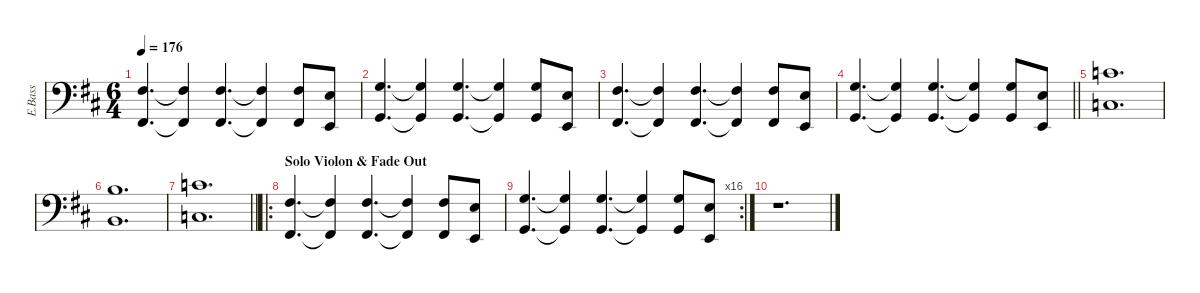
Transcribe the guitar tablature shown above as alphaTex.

\hideDynamics
\bracketExtendMode groupsimilarinstruments
\otherSystemsTrackNameOrientation horizontal
\track ("E.Piano Bass" "E.Bass") {instrument electricpiano1}
\staff {score}
\tuning (C3 G2 D2 A1 E1 B0)
\displaytranspose 12
\ts (6 4)
\tempo 176
\clef f4
\ks bminor
(4.3{acc #} 2.5{acc #}).4{d dy f beam Up} (4.3{t acc #} 2.5{t acc #}).4{beam Up} (4.3{acc #} 2.5{acc #}).4{d beam Up} (4.3{t acc #} 2.5{t acc #}).4{beam Up} (4.3{acc #} 2.5{acc #}).8{beam Up} (2.3{acc forcenatural} 0.5{acc forcenatural}).8{beam Up} |
(5.3{acc forcenatural} 3.5{acc forcenatural}).4{d beam Up} (5.3{t acc forcenatural} 3.5{t acc forcenatural}).4{beam Up} (5.3{acc forcenatural} 3.5{acc forcenatural}).4{d beam Up} (5.3{t acc forcenatural} 3.5{t acc forcenatural}).4{beam Up} (5.3{acc forcenatural} 3.5{acc forcenatural}).8{beam Up} (2.3{acc forcenatural} 0.5{acc forcenatural}).8{beam Up} |
(4.3{acc #} 2.5{acc #}).4{d beam Up} (4.3{t acc #} 2.5{t acc #}).4{beam Up} (4.3{acc #} 2.5{acc #}).4{d beam Up} (4.3{t acc #} 2.5{t acc #}).4{beam Up} (4.3{acc #} 2.5{acc #}).8{beam Up} (2.3{acc forcenatural} 0.5{acc forcenatural}).8{beam Up} |
\barLineRight lightlight
(5.3{acc forcenatural} 3.5{acc forcenatural}).4{d beam Up} (5.3{t acc forcenatural} 3.5{t acc forcenatural}).4{beam Up} (5.3{acc forcenatural} 3.5{acc forcenatural}).4{d beam Up} (5.3{t acc forcenatural} 3.5{t acc forcenatural}).4{beam Up} (5.3{acc forcenatural} 3.5{acc forcenatural}).8{beam Up} (2.3{acc forcenatural} 0.5{acc forcenatural}).8{beam Up} |
(5.2{acc forcenatural} 3.4{acc forcenatural}).1{d beam Down} |
(4.2{acc forcenatural} 2.4{acc forcenatural}).1{d beam Down} |
\barLineRight lightlight
(5.2{acc forcenatural} 3.4{acc forcenatural}).1{d beam Down} |
\ro
\section ("" "Solo Violon & Fade Out")
(4.3{acc #} 2.5{acc #}).4{d beam Up} (4.3{t acc #} 2.5{t acc #}).4{beam Up} (4.3{acc #} 2.5{acc #}).4{d beam Up} (4.3{t acc #} 2.5{t acc #}).4{beam Up} (4.3{acc #} 2.5{acc #}).8{beam Up} (2.3{acc forcenatural} 0.5{acc forcenatural}).8{beam Up} |
\rc 16
(5.3{acc forcenatural} 3.5{acc forcenatural}).4{d beam Up} (5.3{t acc forcenatural} 3.5{t acc forcenatural}).4{beam Up} (5.3{acc forcenatural} 3.5{acc forcenatural}).4{d beam Up} (5.3{t acc forcenatural} 3.5{t acc forcenatural}).4{beam Up} (5.3{acc forcenatural} 3.5{acc forcenatural}).8{beam Up} (2.3{acc forcenatural} 0.5{acc forcenatural}).8{beam Up} |
r.1{d beam Down}
